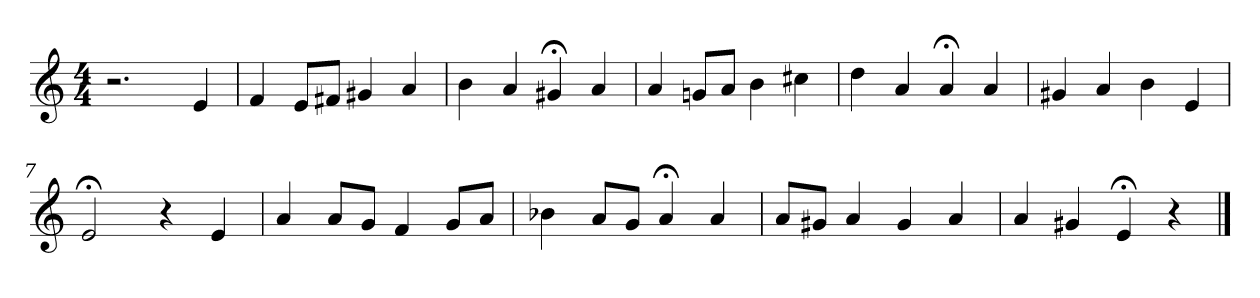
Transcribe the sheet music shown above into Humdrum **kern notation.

**kern
*part1
*staff1
*clefG2
*k[]
*C:
*M4/4
=1
2.r
4e
=2
4f
8e/L
8f#X/J
4g#X
4a
=3
4b
4a
4g#X;<
4a
=4
4a
8gn/L
8a/J
4b
4cc#X
=5
4dd
4a
4a;<
4a
=6
4g#X
4a
4b
4e
=7
2e;<
4r
4e
=8
4a
8a/L
8g/J
4f
8g/L
8a/J
=9
4b-X
8a/L
8g/J
4a;<
4a
=10
8a/L
8g#X/J
4a
4g#
4a
=11
4a
4g#X
4e;<
4r
==
*-
